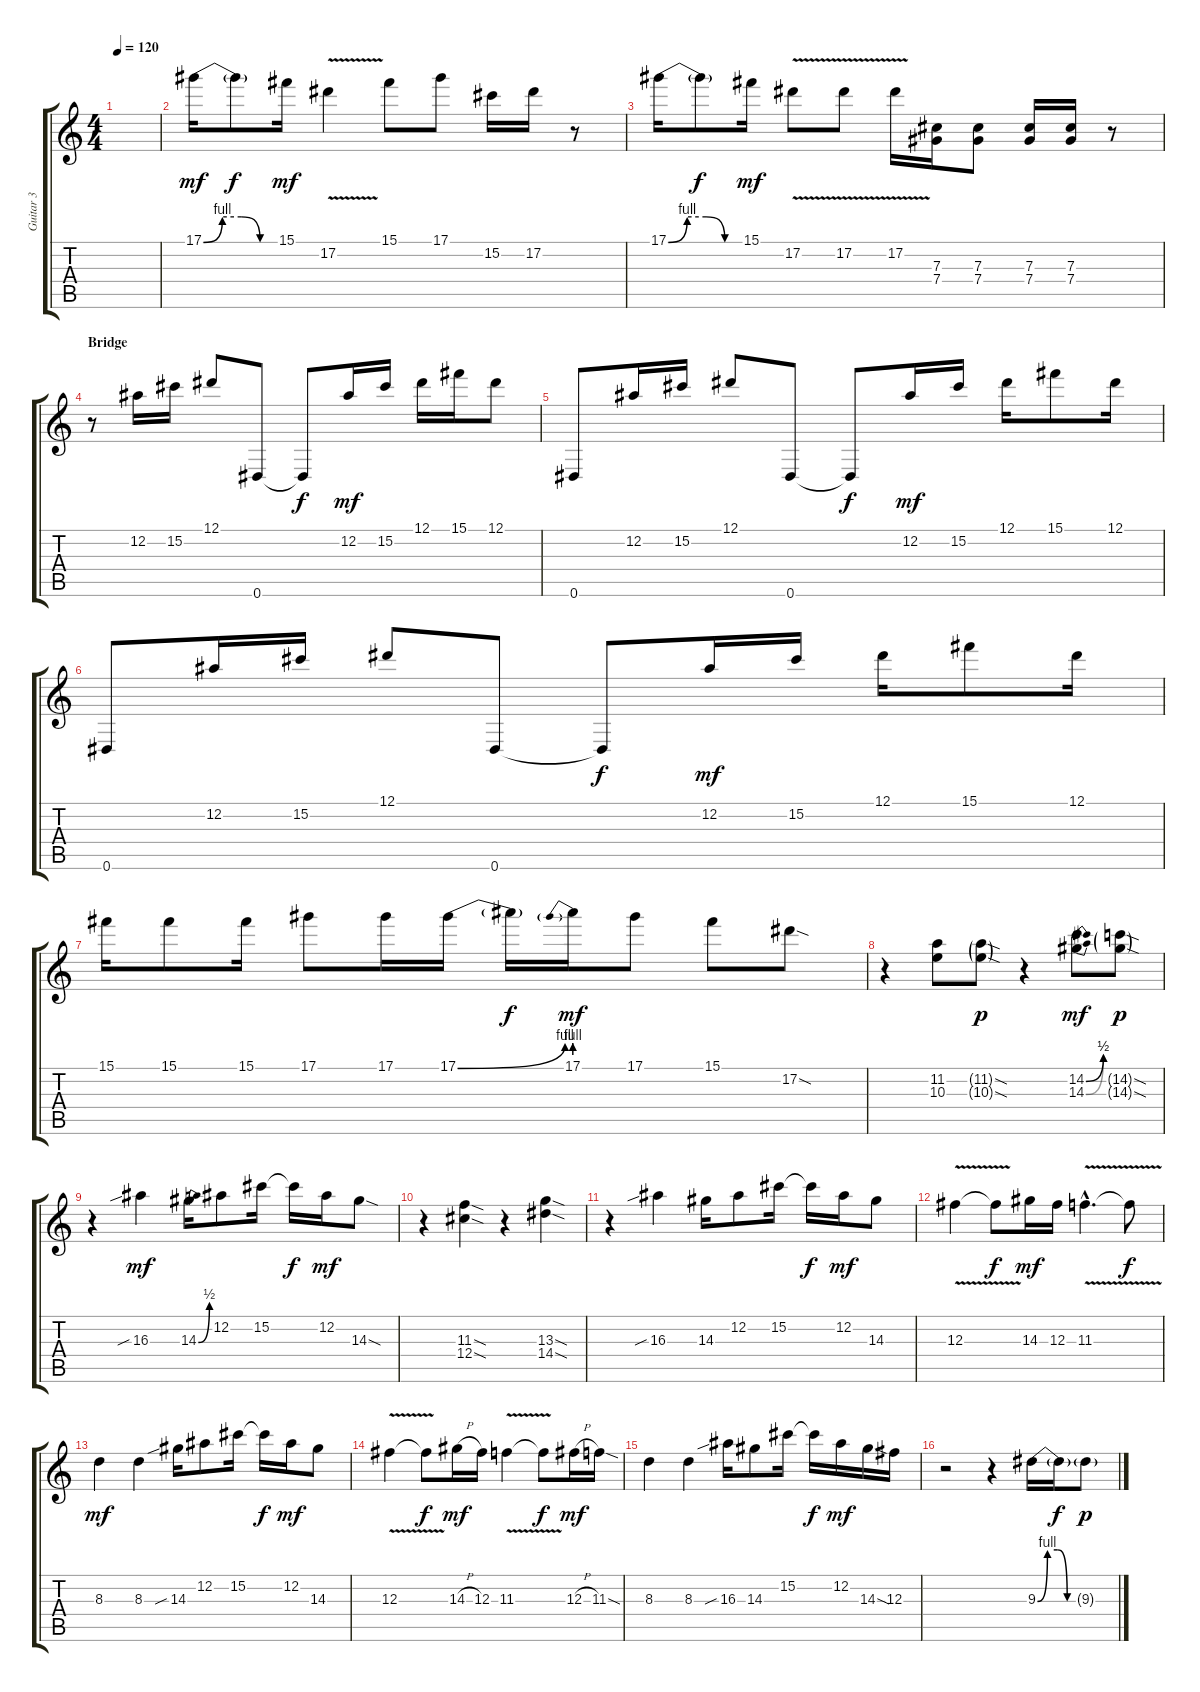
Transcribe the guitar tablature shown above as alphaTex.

\track ("Guitar 3" "Guitar 3") {instrument distortionguitar}
\staff {score tabs}
\tuning (Eb4 Bb3 Gb3 Db3 Ab2 Eb2) {hide}
\ts (4 4)
\tempo 120
\clef g2
\ks c
|
17.1{be (custom 0 0 15 4 30 4 45 0 60 0)}.16{dy mf} 17.1{t}.8{dy f} 15.1.16{dy mf} 17.2{v}.4 15.1.8 17.1.8 15.2.16 17.2.16 r.8 |
17.1{be (custom 0 0 15 4 30 4 45 0 60 0)}.16 17.1{t}.8{dy f} 15.1.16{dy mf} 17.2{v}.8 17.2{v}.8 17.2{v}.16 (7.3 7.4).16 (7.3 7.4).8 (7.3 7.4).16 (7.3 7.4).16 r.8 |
\section ("" "Bridge")
r.8 12.2.16 15.2.16 12.1.8 0.6.8 0.6{t}.8{dy f} 12.2.16{dy mf} 15.2.16 12.1.16 15.1.16 12.1.8 |
0.6.8 12.2.16 15.2.16 12.1.8 0.6.8 0.6{t}.8{dy f} 12.2.16{dy mf} 15.2.16 12.1.16 15.1.8 12.1.16 |
0.6.8 12.2.16 15.2.16 12.1.8 0.6.8 0.6{t}.8{dy f} 12.2.16{dy mf} 15.2.16 12.1.16 15.1.8 12.1.16 |
15.1.16 15.1.8 15.1.16 17.1.8 17.1.16 17.1{be (bend 0 0 60 4)}.16 17.1{t}.16{dy f} 17.1{be (prebend 0 4 60 4)}.16{dy mf} 17.1.8 15.1.8 17.2{sod}.8 |
r.4 (11.2 10.3).8 (11.2{sod g} 10.3{sod g}).8{dy p} r.4 (14.2{be (bend 0 0 60 2)} 14.3{be (bend 0 0 60 2)}).8{dy mf} (14.2{sod g} 14.3{sod g}).8{dy p} |
r.4 16.3{sib}.4{dy mf} 14.3{be (bend 0 0 60 2)}.16 12.2.8 15.2.16 15.2{t}.16{dy f} 12.2.16{dy mf} 14.3{sod}.8 |
r.4 (11.3{sod} 12.4{sod}).4 r.4 (13.3{sod} 14.4{sod}).4 |
r.4 16.3{sib}.4 14.3.16 12.2.8 15.2.16 15.2{t}.16{dy f} 12.2.16{dy mf} 14.3.8 |
12.3{v}.4 12.3{t}.8{dy f} 14.3.16{dy mf} 12.3.16 11.3{v hac}.4{d} 11.3{t}.8{dy f} |
8.3.4{dy mf} 8.3.4 14.3{sib}.16 12.2.8 15.2.16 15.2{t}.16{dy f} 12.2.16{dy mf} 14.3.8 |
12.3{v}.4 12.3{t}.8{dy f} 14.3{h}.16{dy mf} 12.3.16 11.3{v}.4 11.3{t}.8{dy f} 12.3{h}.16{dy mf} 11.3{sod}.16 |
8.3.4 8.3.4 16.3{sib}.16 14.3.8 15.2.16 15.2{t}.16{dy f} 12.2.16{dy mf} 14.3{sod}.16 12.3.16 |
r.2 r.4 9.3{be (custom 0 0 15 4 30 4 45 0 60 0)}.16 9.3{t}.16{dy f} 9.3{g}.8{dy p}
